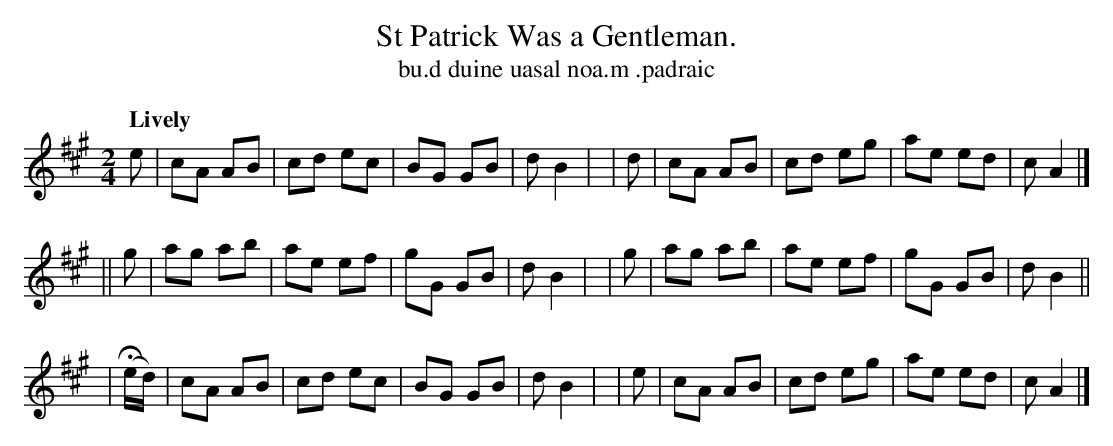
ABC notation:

X:1
T: St Patrick Was a Gentleman.
T: bu\.d duine uasal noa\.m \.padraic
Q: "Lively"
M: 2/4
L: 1/8
K: A
   e | cA AB | cd ec | BG GB | d B2 |\
|  d | cA AB | cd eg | ae ed | c A2 |]
|| g | ag ab | ae ef | gG GB | d B2 |\
|  g | ag ab | ae ef | gG GB | d B2 ||
| (He/d/) | cA AB | cd ec | BG GB | d B2 |\
|  e | cA AB | cd eg | ae ed | c A2 |]
